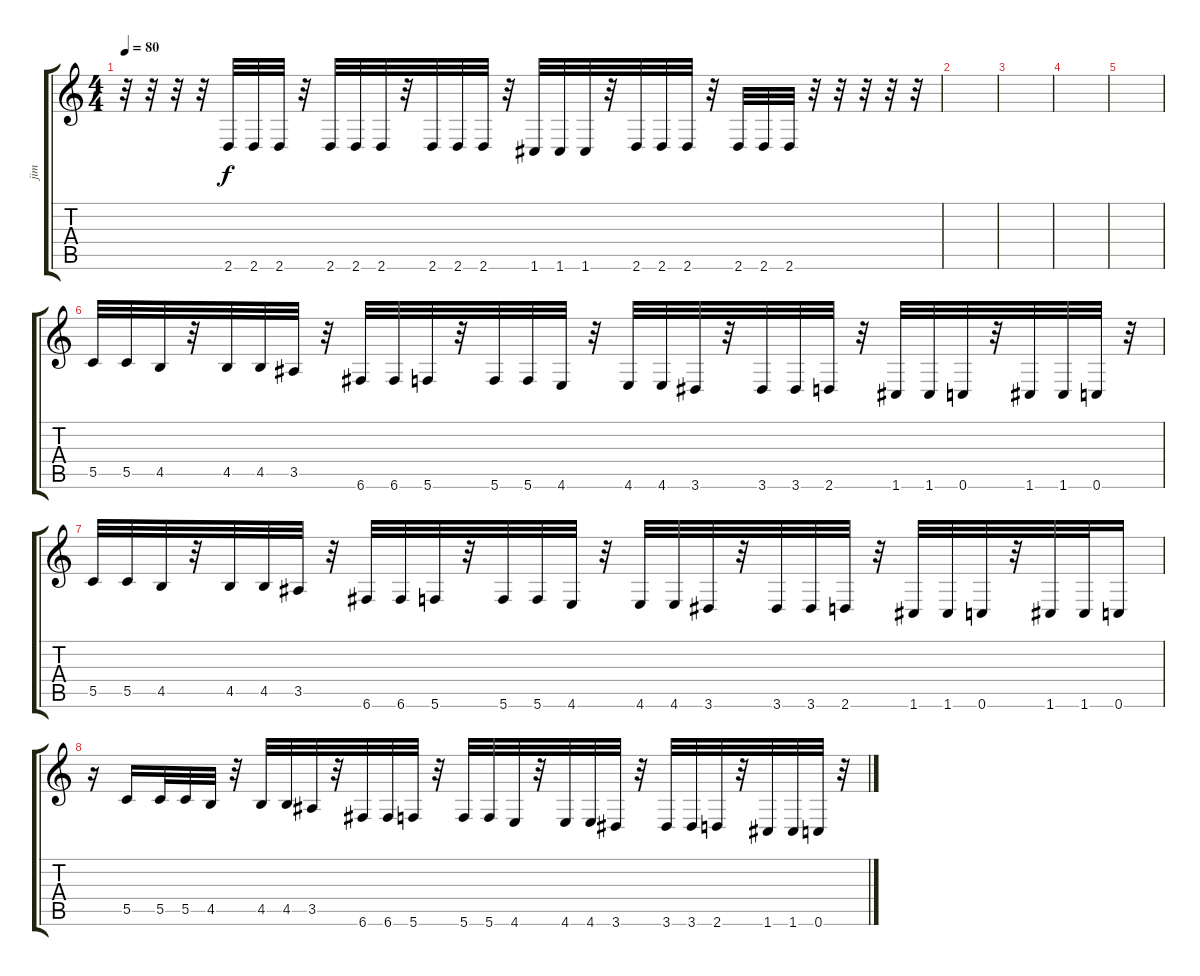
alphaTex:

\track ("jim" "jim") {instrument electricbassfinger}
\staff {score tabs}
\tuning (D4 A3 F3 C3 G2 C2) {hide}
\ts (4 4)
\tempo 80
\clef g2
\ks c
r.32{dy f} r.32 r.32 r.32 2.6.32 2.6.32 2.6.32 r.32 2.6.32 2.6.32 2.6.32 r.32 2.6.32 2.6.32 2.6.32 r.32 1.6.32 1.6.32 1.6.32 r.32 2.6.32 2.6.32 2.6.32 r.32 2.6.32 2.6.32 2.6.32 r.32 r.32 r.32 r.32 r.32 |
|
|
|
|
5.5.32 5.5.32 4.5.32 r.32 4.5.32 4.5.32 3.5.32 r.32 6.6.32 6.6.32 5.6.32 r.32 5.6.32 5.6.32 4.6.32 r.32 4.6.32 4.6.32 3.6.32 r.32 3.6.32 3.6.32 2.6.32 r.32 1.6.32 1.6.32 0.6.32 r.32 1.6.32 1.6.32 0.6.32 r.32 |
5.5.32 5.5.32 4.5.32 r.32 4.5.32 4.5.32 3.5.32 r.32 6.6.32 6.6.32 5.6.32 r.32 5.6.32 5.6.32 4.6.32 r.32 4.6.32 4.6.32 3.6.32 r.32 3.6.32 3.6.32 2.6.32 r.32 1.6.32 1.6.32 0.6.32 r.32 1.6.32 1.6.32 0.6.16 |
r.16 5.5.16 5.5.32 5.5.32 4.5.32 r.32 4.5.32 4.5.32 3.5.32 r.32 6.6.32 6.6.32 5.6.32 r.32 5.6.32 5.6.32 4.6.32 r.32 4.6.32 4.6.32 3.6.32 r.32 3.6.32 3.6.32 2.6.32 r.32 1.6.32 1.6.32 0.6.32 r.32
